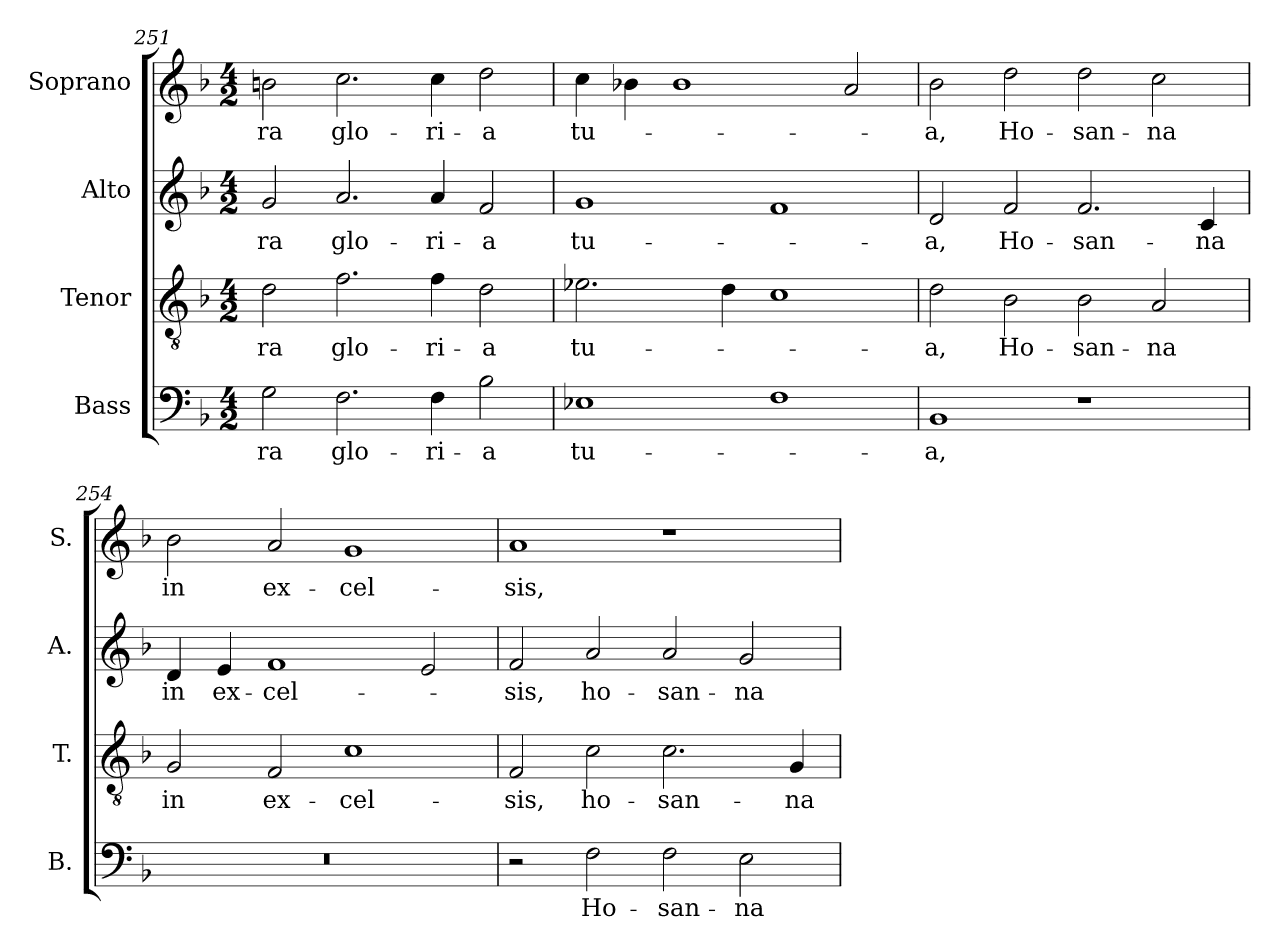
**kern	**text	**kern	**text	**kern	**text	**kern	**text
*part4	*part4	*part3	*part3	*part2	*part2	*part1	*part1
*staff4	*staff4	*staff3	*staff3	*staff2	*staff2	*staff1	*staff1
*I"Bass	*	*I"Tenor	*	*I"Alto	*	*I"Soprano	*
*I'B.	*	*I'T.	*	*I'A.	*	*I'S.	*
!!LO:PB:g=z
*clefF4	*	*clefGv2	*	*clefG2	*	*clefG2	*
*	*	*ITrd7c12	*	*	*	*	*
*k[b-]	*	*k[b-]	*	*k[b-]	*	*k[b-]	*
*F:	*	*F:	*	*F:	*	*F:	*
*M4/2	*	*M4/2	*	*M4/2	*	*M4/2	*
=251	=251	=251	=251	=251	=251	=251	=251
!	!LO:LY:b:color=#000000	!	!	!	!	!	!
!	!	!	!LO:LY:b:color=#000000	!	!	!	!
!	!	!	!	!	!LO:LY:b:color=#000000	!	!
!	!	!	!	!	!	!	!LO:LY:b:color=#000000
2Gi\	-ra	2Di\	-ra	2gi/	-ra	2bni\	-ra
!	!LO:LY:b:color=#000000	!	!	!	!	!	!
!	!	!	!LO:LY:b:color=#000000	!	!	!	!
!	!	!	!	!	!LO:LY:b:color=#000000	!	!
!	!	!	!	!	!	!	!LO:LY:b:color=#000000
2.Fi\	glo-	2.Fi\	glo-	2.ai/	glo-	2.cci\	glo-
!	!LO:LY:b:color=#000000	!	!	!	!	!	!
!	!	!	!LO:LY:b:color=#000000	!	!	!	!
!	!	!	!	!	!LO:LY:b:color=#000000	!	!
!	!	!	!	!	!	!	!LO:LY:b:color=#000000
4Fi\	-ri-	4Fi\	-ri-	4ai/	-ri-	4cci\	-ri-
!	!LO:LY:b:color=#000000	!	!	!	!	!	!
!	!	!	!LO:LY:b:color=#000000	!	!	!	!
!	!	!	!	!	!LO:LY:b:color=#000000	!	!
!	!	!	!	!	!	!	!LO:LY:b:color=#000000
2B-i\	-a	2Di\	-a	2fi/	-a	2ddi\	-a
=252	=252	=252	=252	=252	=252	=252	=252
!	!LO:LY:b:color=#000000	!	!	!	!	!	!
!	!	!	!LO:LY:b:color=#000000	!	!	!	!
!	!	!	!	!	!LO:LY:b:color=#000000	!	!
!	!	!	!	!	!	!	!LO:LY:b:color=#000000
1E-Xi	tu-	2.E-Xi\	tu-	1gi	tu-	4cci\	tu-
.	.	.	.	.	.	4b-Xi\	.
.	.	.	.	.	.	1b-i	.
.	.	4Di\	.	.	.	.	.
1Fi	.	1Ci	.	1fi	.	.	.
.	.	.	.	.	.	2ai/	.
=253	=253	=253	=253	=253	=253	=253	=253
!	!LO:LY:b:color=#000000	!	!	!	!	!	!
!	!	!	!LO:LY:b:color=#000000	!	!	!	!
!	!	!	!	!	!LO:LY:b:color=#000000	!	!
!	!	!	!	!	!	!	!LO:LY:b:color=#000000
1BB-i	-a,	2Di\	-a,	2di/	-a,	2b-i\	-a,
!	!	!	!LO:LY:b:color=#000000	!	!	!	!
!	!	!	!	!	!LO:LY:b:color=#000000	!	!
!	!	!	!	!	!	!	!LO:LY:b:color=#000000
.	.	2BB-i\	Ho-	2fi/	Ho-	2ddi\	Ho-
!	!	!	!LO:LY:b:color=#000000	!	!	!	!
!	!	!	!	!	!LO:LY:b:color=#000000	!	!
!	!	!	!	!	!	!	!LO:LY:b:color=#000000
1r	.	2BB-i\	-san-	2.fi/	-san-	2ddi\	-san-
!	!	!	!LO:LY:b:color=#000000	!	!	!	!
!	!	!	!	!	!	!	!LO:LY:b:color=#000000
.	.	2AAi/	-na	.	.	2cci\	-na
!	!	!	!	!	!LO:LY:b:color=#000000	!	!
.	.	.	.	4ci/	-na	.	.
=254	=254	=254	=254	=254	=254	=254	=254
!LO:N:vis=1	!	!	!	!	!	!	!
!	!	!	!LO:LY:b:color=#000000	!	!	!	!
!	!	!	!	!	!LO:LY:b:color=#000000	!	!
!	!	!	!	!	!	!	!LO:LY:b:color=#000000
0r	.	2GGi/	in	4di/	in	2b-i\	in
!	!	!	!	!	!LO:LY:b:color=#000000	!	!
.	.	.	.	4ei/	ex-	.	.
!	!	!	!LO:LY:b:color=#000000	!	!	!	!
!	!	!	!	!	!LO:LY:b:color=#000000	!	!
!	!	!	!	!	!	!	!LO:LY:b:color=#000000
.	.	2FFi/	ex-	1fi	-cel-	2ai/	ex-
!	!	!	!LO:LY:b:color=#000000	!	!	!	!
!	!	!	!	!	!	!	!LO:LY:b:color=#000000
.	.	1Ci	-cel-	.	.	1gi	-cel-
.	.	.	.	2ei/	.	.	.
=255	=255	=255	=255	=255	=255	=255	=255
!	!	!	!LO:LY:b:color=#000000	!	!	!	!
!	!	!	!	!	!LO:LY:b:color=#000000	!	!
!	!	!	!	!	!	!	!LO:LY:b:color=#000000
2r	.	2FFi/	-sis,	2fi/	-sis,	1ai	-sis,
!	!LO:LY:b:color=#000000	!	!	!	!	!	!
!	!	!	!LO:LY:b:color=#000000	!	!	!	!
!	!	!	!	!	!LO:LY:b:color=#000000	!	!
2Fi\	Ho-	2Ci\	ho-	2ai/	ho-	.	.
!	!LO:LY:b:color=#000000	!	!	!	!	!	!
!	!	!	!LO:LY:b:color=#000000	!	!	!	!
!	!	!	!	!	!LO:LY:b:color=#000000	!	!
2Fi\	-san-	2.Ci\	-san-	2ai/	-san-	1r	.
!	!LO:LY:b:color=#000000	!	!	!	!	!	!
!	!	!	!	!	!LO:LY:b:color=#000000	!	!
2Ei\	-na	.	.	2gi/	-na	.	.
!	!	!	!LO:LY:b:color=#000000	!	!	!	!
.	.	4GGi/	-na	.	.	.	.
=	=	=	=	=	=	=	=
*-	*-	*-	*-	*-	*-	*-	*-
